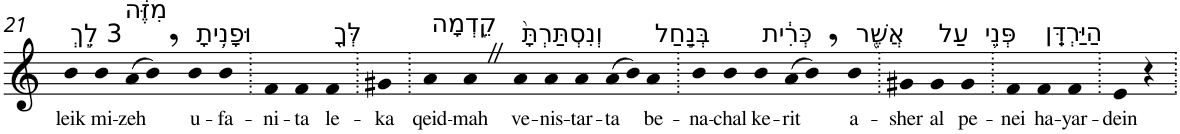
**kern	**text
*part1	*part1
*staff1	*staff1
*I"Piano	*
*I'Pno	*
!!LO:PB:g=z
*clefG2	*
*k[]	*
=21	=21
!LO:TX:a:t=3 לֵ֣ךְ	!
!	!LO:LY:b
4b	leik
!LO:TX:a:t=מִזֶּ֔ה	!
!	!LO:LY:b
4b	mi-
!	!LO:LY:b
(>8a	-zeh
8b,)	.
!LO:TX:a:t=וּפָנִ֥יתָ	!
!	!LO:LY:b
4b	u-
!	!LO:LY:b
4b	-fa-
=22.	=22.
!	!LO:LY:b
4f	-ni-
!	!LO:LY:b
4f	-ta
!LO:TX:a:t=לְּךָ֖	!
!	!LO:LY:b
4f	le-
=23.	=23.
!	!LO:LY:b
4g#X	-ka
=24.	=24.
!LO:TX:a:t=קֵ֑דְמָה	!
!	!LO:LY:b
4a	qeid-
!	!LO:LY:b
4aZ	-mah
!LO:TX:a:t=וְנִסְתַּרְתָּ֙	!
!	!LO:LY:b
4a	ve-
!	!LO:LY:b
4a	-nis-
!	!LO:LY:b
4a	-tar-
!	!LO:LY:b
(>8a	-ta
8b)	.
!LO:TX:a:t=בְּנַ֣חַל	!
!	!LO:LY:b
4a	be-
=25.	=25.
!	!LO:LY:b
4b	-na-
!	!LO:LY:b
4b	-chal
!LO:TX:a:t=כְּרִ֔ית	!
!	!LO:LY:b
4b	ke-
!	!LO:LY:b
(>8a	-rit
8b,)	.
!LO:TX:a:t=אֲשֶׁ֖ר	!
!	!LO:LY:b
4b	a-
=26.	=26.
!	!LO:LY:b
4g#X	-sher
!LO:TX:a:t=עַל	!
!	!LO:LY:b
4g#	al
!LO:TX:a:t=פְּנֵ֥י	!
!	!LO:LY:b
4g#	pe-
=27.	=27.
!	!LO:LY:b
4f	-nei
!LO:TX:a:t=הַיַּרְדֵּֽן	!
!	!LO:LY:b
4f	ha-
!	!LO:LY:b
4f	-yar-
=28.	=28.
!	!LO:LY:b
4e	-dein
4r	.
=.	=.
*-	*-
